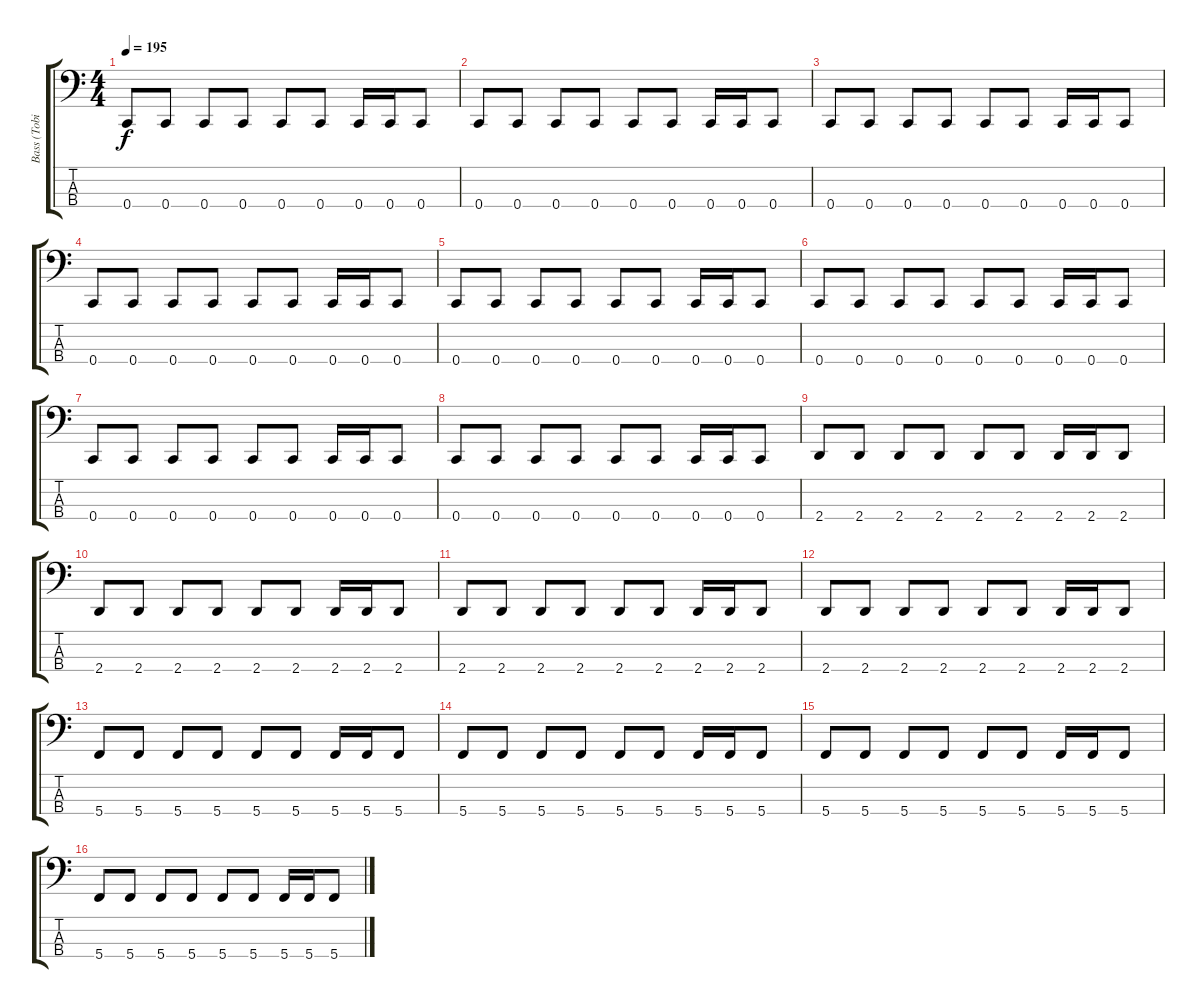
\track ("Bass (Tobi)" "Bass (Tobi") {instrument electricbassfinger}
\staff {score tabs}
\tuning (F2 C2 G1 C1) {hide}
\ts (4 4)
\tempo 195
\clef f4
\ks c
0.4.8{dy f} 0.4.8 0.4.8 0.4.8 0.4.8 0.4.8 0.4.16 0.4.16 0.4.8 |
0.4.8 0.4.8 0.4.8 0.4.8 0.4.8 0.4.8 0.4.16 0.4.16 0.4.8 |
0.4.8 0.4.8 0.4.8 0.4.8 0.4.8 0.4.8 0.4.16 0.4.16 0.4.8 |
0.4.8 0.4.8 0.4.8 0.4.8 0.4.8 0.4.8 0.4.16 0.4.16 0.4.8 |
0.4.8 0.4.8 0.4.8 0.4.8 0.4.8 0.4.8 0.4.16 0.4.16 0.4.8 |
0.4.8 0.4.8 0.4.8 0.4.8 0.4.8 0.4.8 0.4.16 0.4.16 0.4.8 |
0.4.8 0.4.8 0.4.8 0.4.8 0.4.8 0.4.8 0.4.16 0.4.16 0.4.8 |
0.4.8 0.4.8 0.4.8 0.4.8 0.4.8 0.4.8 0.4.16 0.4.16 0.4.8 |
2.4.8 2.4.8 2.4.8 2.4.8 2.4.8 2.4.8 2.4.16 2.4.16 2.4.8 |
2.4.8 2.4.8 2.4.8 2.4.8 2.4.8 2.4.8 2.4.16 2.4.16 2.4.8 |
2.4.8 2.4.8 2.4.8 2.4.8 2.4.8 2.4.8 2.4.16 2.4.16 2.4.8 |
2.4.8 2.4.8 2.4.8 2.4.8 2.4.8 2.4.8 2.4.16 2.4.16 2.4.8 |
5.4.8 5.4.8 5.4.8 5.4.8 5.4.8 5.4.8 5.4.16 5.4.16 5.4.8 |
5.4.8 5.4.8 5.4.8 5.4.8 5.4.8 5.4.8 5.4.16 5.4.16 5.4.8 |
5.4.8 5.4.8 5.4.8 5.4.8 5.4.8 5.4.8 5.4.16 5.4.16 5.4.8 |
5.4.8 5.4.8 5.4.8 5.4.8 5.4.8 5.4.8 5.4.16 5.4.16 5.4.8
